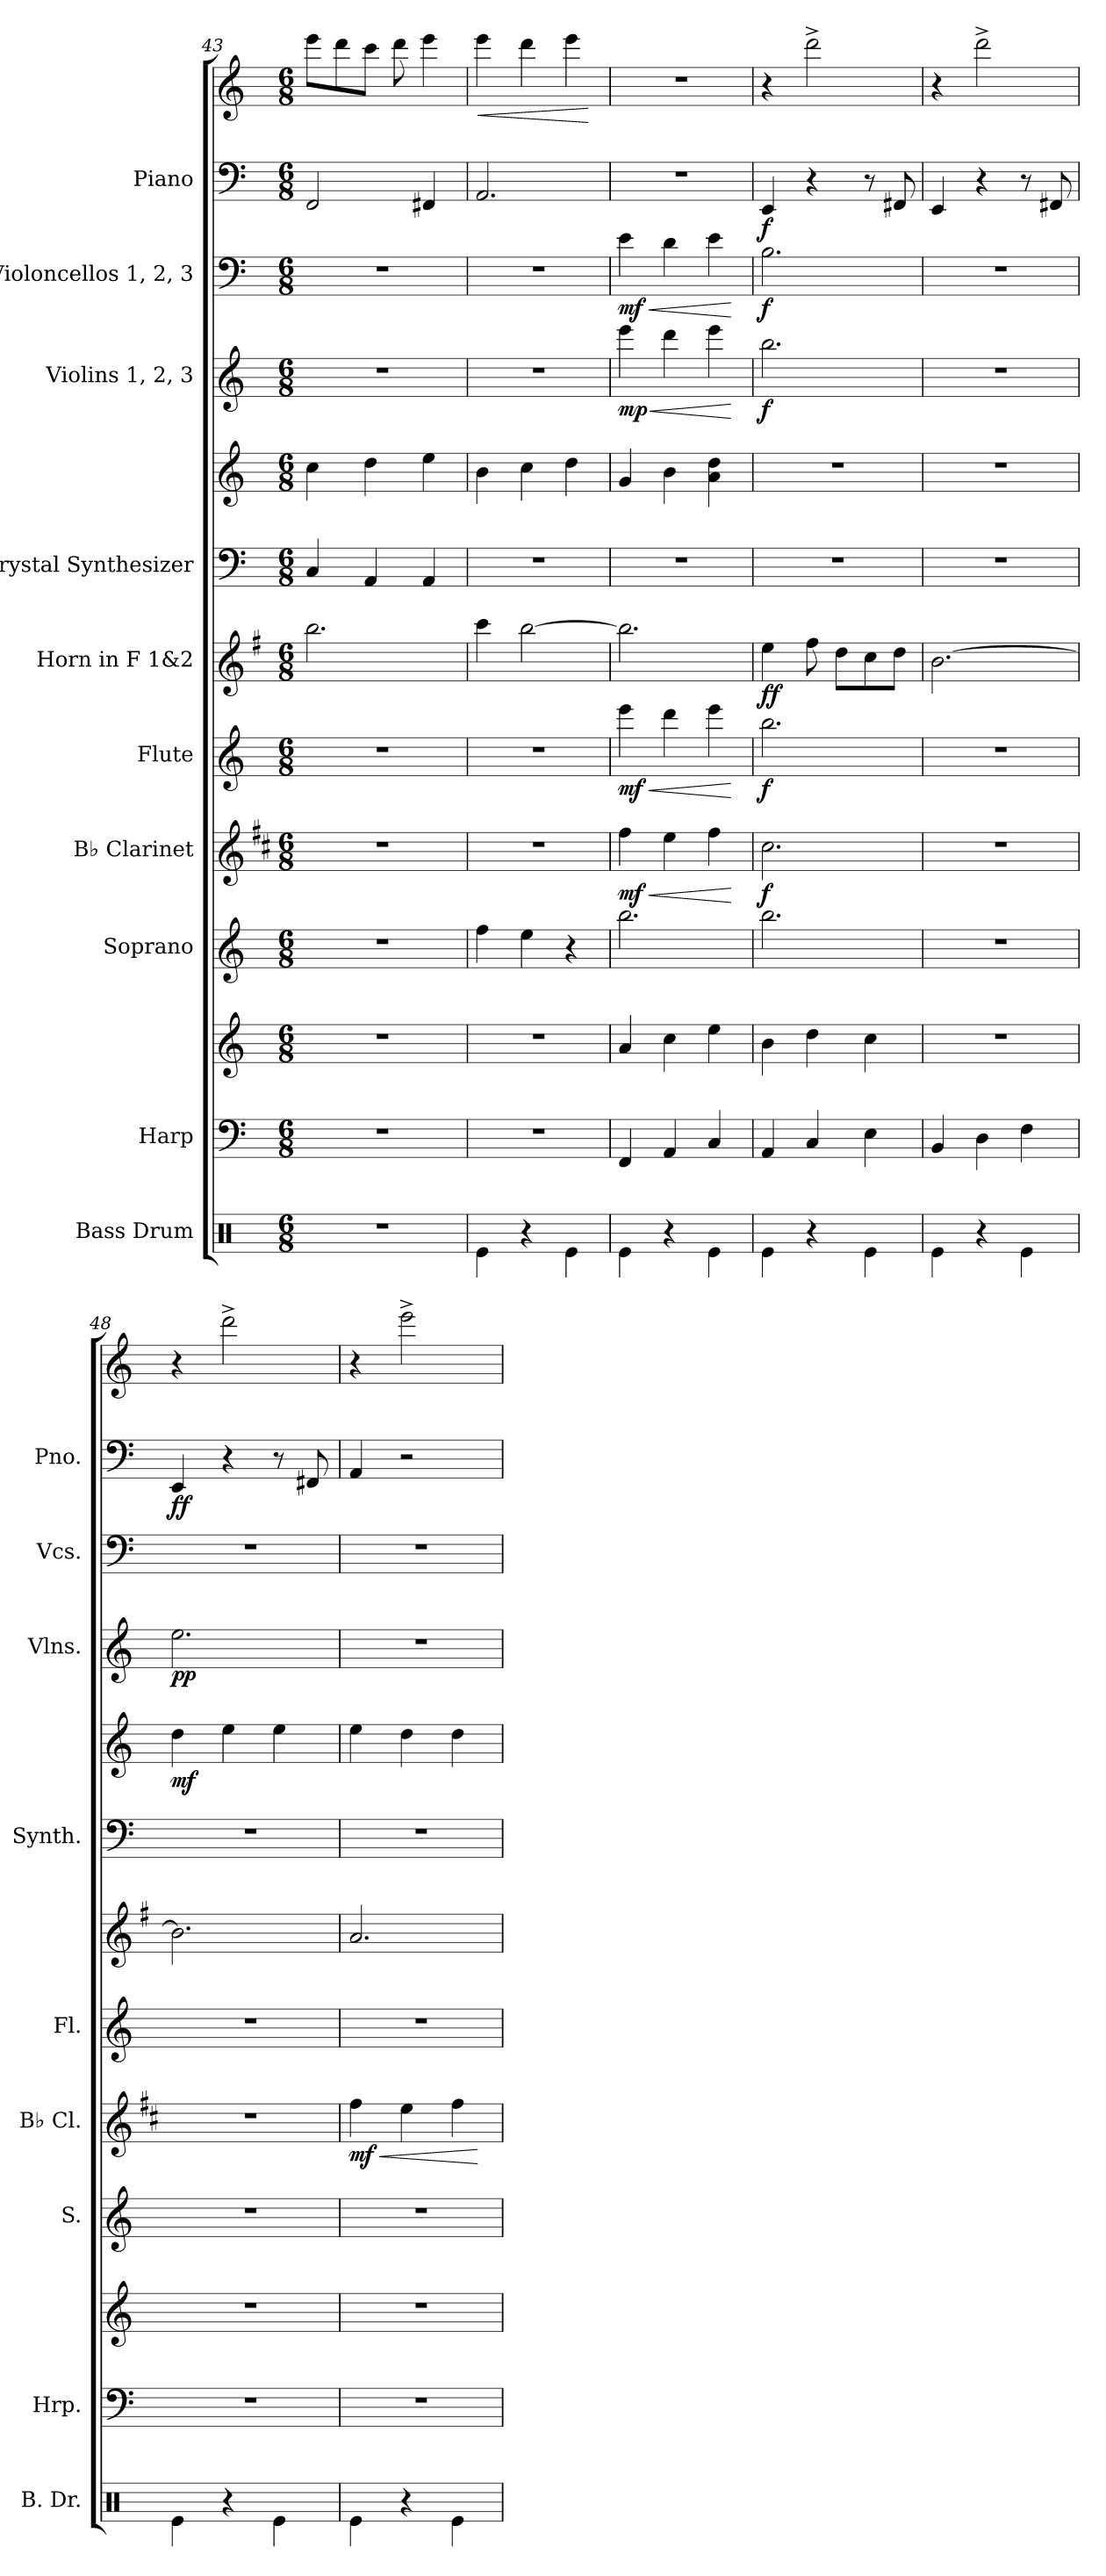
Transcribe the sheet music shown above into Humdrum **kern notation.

**kern	**kern	**kern	**kern	**kern	**dynam	**kern	**dynam	**kern	**dynam	**kern	**kern	**dynam	**kern	**dynam	**kern	**dynam	**kern	**kern	**dynam
*part10	*part9	*part9	*part8	*part7	*part7	*part6	*part6	*part5	*part5	*part4	*part4	*part4	*part3	*part3	*part2	*part2	*part1	*part1	*part1
*staff13	*staff12	*staff11	*staff10	*staff9	*staff9	*staff8	*staff8	*staff7	*staff7	*staff6	*staff5	*staff5/6	*staff4	*staff4	*staff3	*staff3	*staff2	*staff1	*staff1/2
*I"Bass Drum	*I"Harp	*	*I"Soprano	*I"B♭ Clarinet	*	*I"Flute	*	*I"Horn in F 1&amp;2	*	*I"Crystal Synthesizer	*	*	*I"Violins 1, 2, 3	*	*I"Violoncellos 1, 2, 3	*	*I"Piano	*	*
*I'B. Dr.	*I'Hrp.	*	*I'S.	*I'B♭ Cl.	*	*I'Fl.	*	*	*	*I'Synth.	*	*	*I'Vlns.	*	*I'Vcs.	*	*I'Pno.	*	*
*clefX	*clefF4	*clefG2	*clefG2	*clefG2	*	*clefG2	*	*clefG2	*	*clefF4	*clefG2	*	*clefG2	*	*clefF4	*	*clefF4	*clefG2	*
*	*	*	*	*ITrd1c2	*	*	*	*ITrd4c7	*	*	*	*	*	*	*	*	*	*	*
*k[]	*k[]	*k[]	*k[]	*k[]	*	*k[]	*	*k[]	*	*k[]	*k[]	*	*k[]	*	*k[]	*	*k[]	*k[]	*
*M6/8	*M6/8	*M6/8	*M6/8	*M6/8	*	*M6/8	*	*M6/8	*	*M6/8	*M6/8	*	*M6/8	*	*M6/8	*	*M6/8	*M6/8	*
=43	=43	=43	=43	=43	=43	=43	=43	=43	=43	=43	=43	=43	=43	=43	=43	=43	=43	=43	=43
2.r	2.r	2.r	2.r	2.r	.	2.r	.	2.ee\	.	4C/	4cc\	.	2.r	.	2.r	.	2FF/	8eee\L	.
.	.	.	.	.	.	.	.	.	.	.	.	.	.	.	.	.	.	8ddd\	.
.	.	.	.	.	.	.	.	.	.	4AA/	4dd\	.	.	.	.	.	.	8ccc\J	.
.	.	.	.	.	.	.	.	.	.	.	.	.	.	.	.	.	.	8ddd\	.
.	.	.	.	.	.	.	.	.	.	4AA/	4ee\	.	.	.	.	.	4FF#X/	4eee\	.
=44	=44	=44	=44	=44	=44	=44	=44	=44	=44	=44	=44	=44	=44	=44	=44	=44	=44	=44	=44
!	!	!	!	!	!	!	!	!	!	!	!	!	!	!	!	!	!	!	!LO:HP:b
4Re\	2.r	2.r	4ff\	2.r	.	2.r	.	4ff\	.	2.r	4b\	.	2.r	.	2.r	.	2.AA/	4eee\	<
4r	.	.	4ee\	.	.	.	.	[2ee\	.	.	4cc\	.	.	.	.	.	.	4ddd\	.
4Re\	.	.	4r	.	.	.	.	.	.	.	4dd\	.	.	.	.	.	.	4eee\	.
.	.	.	.	.	.	.	.	.	.	.	.	.	.	.	.	.	.	.	[
=45	=45	=45	=45	=45	=45	=45	=45	=45	=45	=45	=45	=45	=45	=45	=45	=45	=45	=45	=45
!	!	!	!	!	!LO:HP:b	!	!LO:HP:b	!	!	!	!	!	!	!LO:HP:b	!	!LO:HP:b	!	!	!
!	!	!	!	!	!LO:DY:n=1:b	!	!LO:DY:n=1:b	!	!	!	!	!	!	!LO:DY:n=1:b	!	!LO:DY:n=1:b	!	!	!
4Re\	4FF/	4a/	2.bb\	4ee\	< mf	4eee\	< mf	2.ee\]	.	2.r	4g/	.	4eee\	< mp	4e\	< mf	2.r	2.r	.
4r	4AA/	4cc\	.	4dd\	.	4ddd\	.	.	.	.	4b\	.	4ddd\	.	4d\	.	.	.	.
4Re\	4C/	4ee\	.	4ee\	.	4eee\	.	.	.	.	4a\ 4dd\	.	4eee\	.	4e\	.	.	.	.
.	.	.	.	.	[	.	[	.	.	.	.	.	.	[	.	[	.	.	.
=46	=46	=46	=46	=46	=46	=46	=46	=46	=46	=46	=46	=46	=46	=46	=46	=46	=46	=46	=46
!	!	!	!	!	!LO:DY:b	!	!LO:DY:b	!	!LO:DY:b	!	!	!	!	!LO:DY:b	!	!LO:DY:b	!	!	!LO:DY:b=2
4Re\	4AA/	4b\	2.bb\	2.b\	f	2.bb\	f	4a\	ff	2.r	2.r	.	2.bb\	f	2.B\	f	4EE/	4r	f
4r	4C/	4dd\	.	.	.	.	.	8b\	.	.	.	.	.	.	.	.	4r	2ddd^\	.
.	.	.	.	.	.	.	.	8g\L	.	.	.	.	.	.	.	.	.	.	.
4Re\	4E\	4cc\	.	.	.	.	.	8f\	.	.	.	.	.	.	.	.	8r	.	.
.	.	.	.	.	.	.	.	8g\J	.	.	.	.	.	.	.	.	8FF#X/	.	.
=47	=47	=47	=47	=47	=47	=47	=47	=47	=47	=47	=47	=47	=47	=47	=47	=47	=47	=47	=47
4Re\	4BB/	2.r	2.r	2.r	.	2.r	.	[2.e\	.	2.r	2.r	.	2.r	.	2.r	.	4EE/	4r	.
4r	4D\	.	.	.	.	.	.	.	.	.	.	.	.	.	.	.	4r	2ddd^\	.
4Re\	4F\	.	.	.	.	.	.	.	.	.	.	.	.	.	.	.	8r	.	.
.	.	.	.	.	.	.	.	.	.	.	.	.	.	.	.	.	8FF#X/	.	.
!!LO:PB:g=z
=48	=48	=48	=48	=48	=48	=48	=48	=48	=48	=48	=48	=48	=48	=48	=48	=48	=48	=48	=48
!	!	!	!	!	!	!	!	!	!	!	!	!LO:DY:b	!	!LO:DY:b	!	!	!	!	!LO:DY:b=2
4Re\	2.r	2.r	2.r	2.r	.	2.r	.	2.e\]	.	2.r	4dd\	mf	2.ee\	pp	2.r	.	4EE/	4r	ff
4r	.	.	.	.	.	.	.	.	.	.	4ee\	.	.	.	.	.	4r	2ddd^\	.
4Re\	.	.	.	.	.	.	.	.	.	.	4ee\	.	.	.	.	.	8r	.	.
.	.	.	.	.	.	.	.	.	.	.	.	.	.	.	.	.	8FF#X/	.	.
=49	=49	=49	=49	=49	=49	=49	=49	=49	=49	=49	=49	=49	=49	=49	=49	=49	=49	=49	=49
!	!	!	!	!	!LO:HP:b	!	!	!	!	!	!	!	!	!	!	!	!	!	!
!	!	!	!	!	!LO:DY:n=1:b	!	!	!	!	!	!	!	!	!	!	!	!	!	!
4Re\	2.r	2.r	2.r	4ee\	< mf	2.r	.	2.d/	.	2.r	4ee\	.	2.r	.	2.r	.	4AA/	4r	.
4r	.	.	.	4dd\	.	.	.	.	.	.	4dd\	.	.	.	.	.	2r	2eee^\	.
4Re\	.	.	.	4ee\	.	.	.	.	.	.	4dd\	.	.	.	.	.	.	.	.
.	.	.	.	.	[	.	.	.	.	.	.	.	.	.	.	.	.	.	.
=	=	=	=	=	=	=	=	=	=	=	=	=	=	=	=	=	=	=	=
*-	*-	*-	*-	*-	*-	*-	*-	*-	*-	*-	*-	*-	*-	*-	*-	*-	*-	*-	*-
